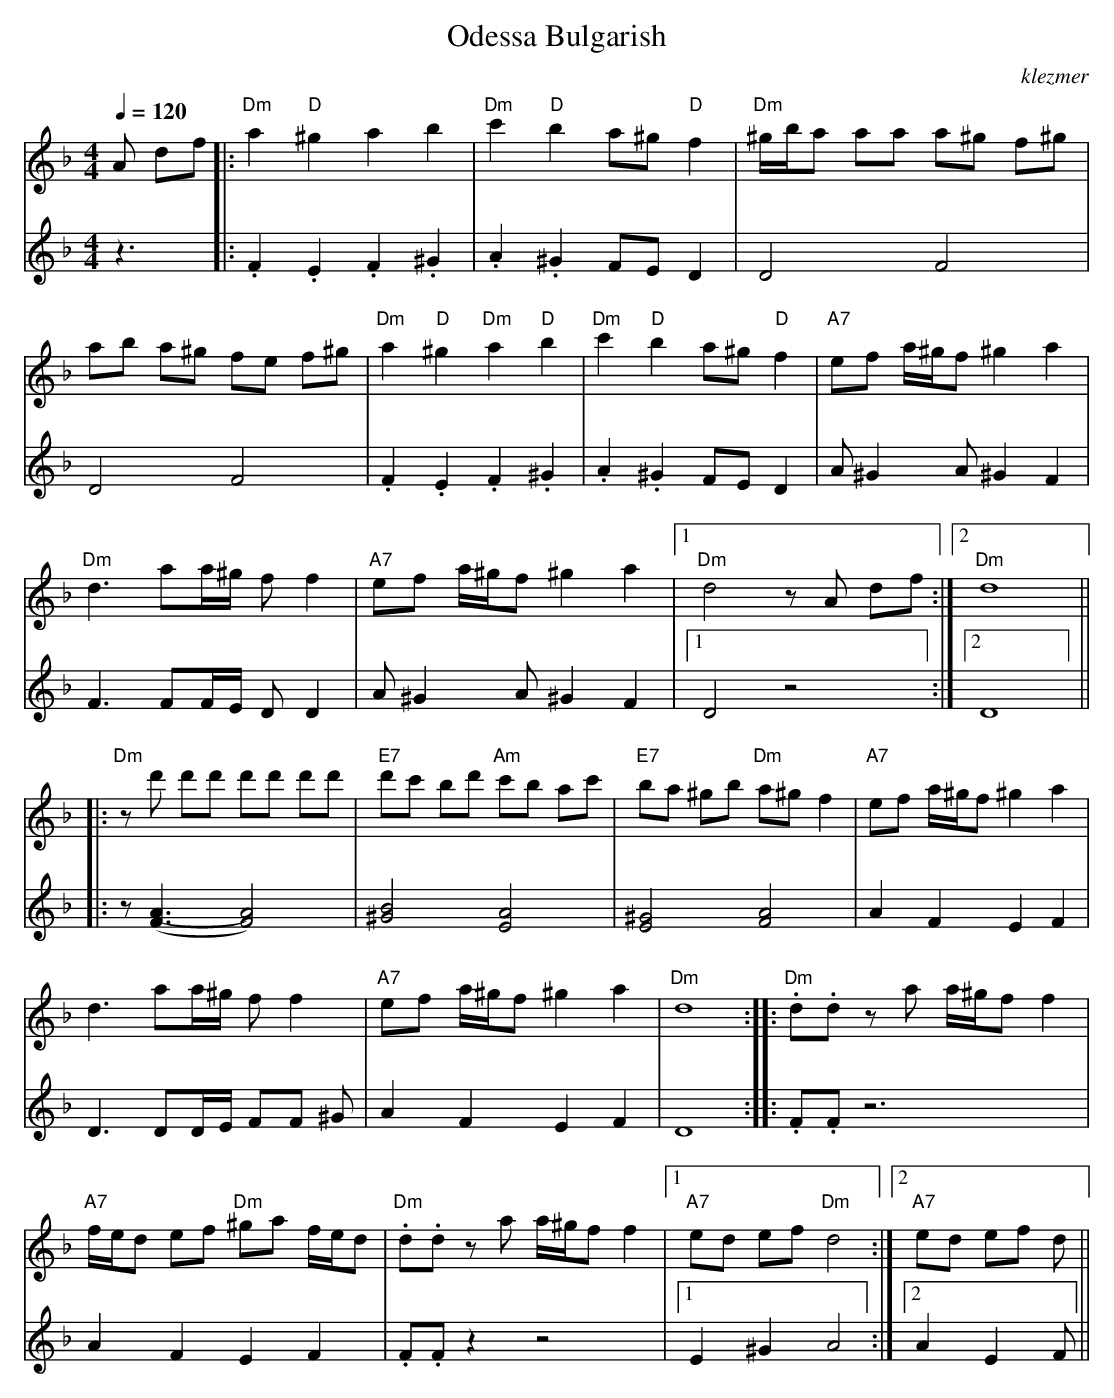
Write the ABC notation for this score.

X:1
T:Odessa Bulgarish
O:klezmer
M:4/4
L:1/8
Q:1/4=120
K:Dm
V:1
A df  |:"Dm" a2 "D" ^g2 a2 b2 |"Dm" c'2 "D" b2 a^g "D" f2 |"Dm" ^g/b/a aa a^g f^g |
ab a^g fe f^g |"Dm" a2 "D" ^g2 "Dm" a2 "D" b2 |"Dm" c'2 "D" b2 a^g "D" f2 |"A7" ef a/^g/f ^g2 a2 |
"Dm" d3 aa/^g/ ff2 |"A7" ef a/^g/f ^g2 a2 |1 "Dm" d4 zA df :|2 "Dm" d8 ||
|:"Dm" zd' d'd' d'd' d'd' |"E7" d'c' bd' "Am" c'b ac' |"E7" ba ^gb "Dm" a^g f2 |"A7" ef a/^g/f ^g2 a2 |
d3 aa/^g/ ff2 |"A7" ef a/^g/f ^g2 a2 |"Dm" d8  :| |:"Dm" .d.d za a/^g/f f2 |
"A7" f/e/d ef "Dm" ^ga f/e/d |"Dm" .d.d za a/^g/f f2 |1 "A7" ed ef "Dm" d4 :|2 "A7" ed ef d||
V:2          %2nd voice
z3  |:.F2 .E2 .F2 .^G2 |.A2 .^G2 FE D2 |D4 F4 |
D4 F4 |.F2 .E2 .F2 .^G2 |.A2 .^G2 FE D2 |A^G2 A^G2 F2 |
F3 FF/E/ DD2 |A^G2 A^G2 F2 |1 D4 z4 :|2 D8 ||
|:z[(F3(A3][F4)A4)]|[^G4B4][A4E4]|[^G4E4][F4A4]|A2 F2 E2 F2 |
D3 DD/E/ FF ^G|A2 F2 E2 F2 |D8 :| |:.F.F z6 |
A2 F2 E2 F2 |.F.F z2 z4 |1 E2 ^G2 A4 :|2 A2 E2 F||
